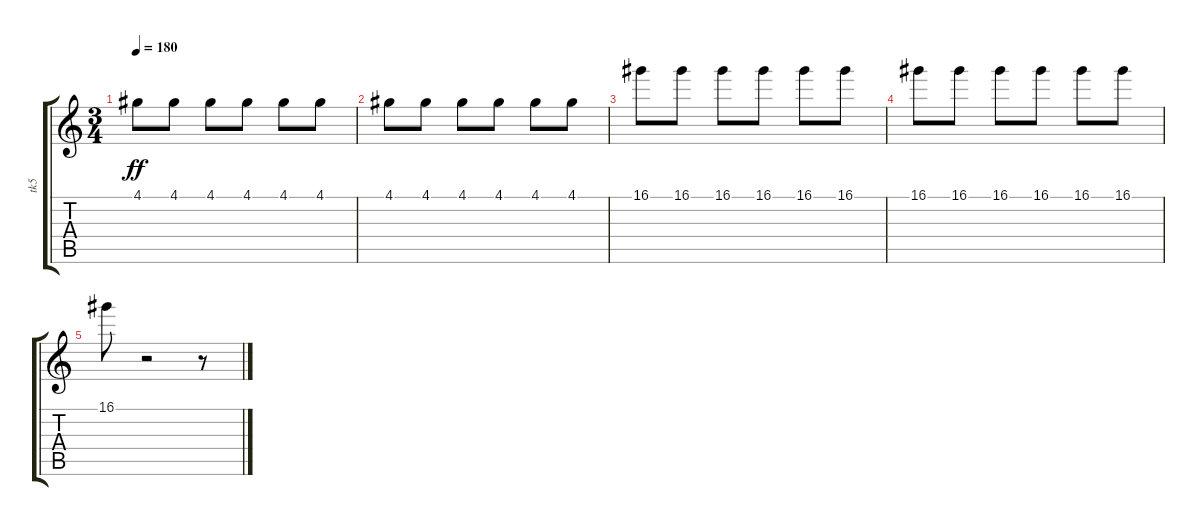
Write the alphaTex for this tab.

\track ("tk5" "tk5") {instrument acousticguitarnylon}
\staff {score tabs}
\tuning (E4 B3 G3 D3 A2 E2) {hide}
\ts (3 4)
\tempo 180
\clef g2
\ks c
4.1.8{dy ff} 4.1.8 4.1.8 4.1.8 4.1.8 4.1.8 |
4.1.8 4.1.8 4.1.8 4.1.8 4.1.8 4.1.8 |
16.1.8 16.1.8 16.1.8 16.1.8 16.1.8 16.1.8 |
16.1.8 16.1.8 16.1.8 16.1.8 16.1.8 16.1.8 |
16.1.8 r.2 r.8
